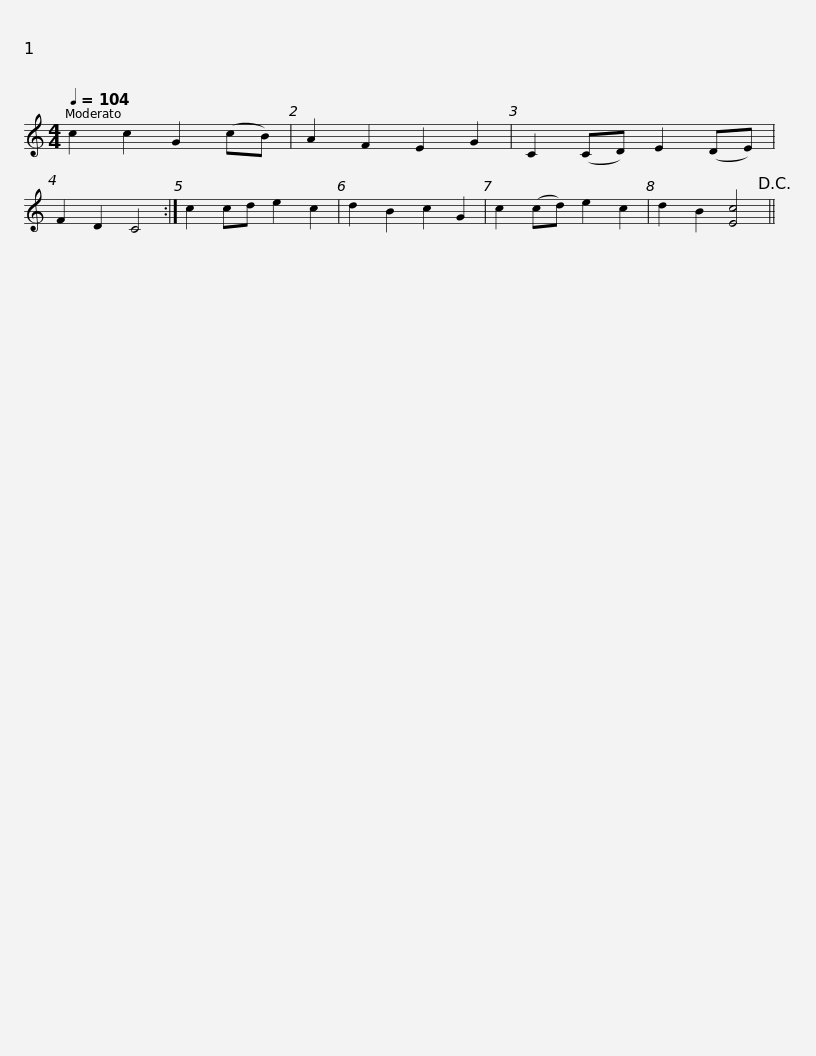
X:1
L:1/8
Q:1/4=104
M:4/4
I:linebreak $
K:C
V:1 treble
V:1
 c2 c2 G2 (cB) | A2 F2 E2 G2 | C2 (CD) E2 (DE) | F2 D2 C4 :| c2 cd e2 c2 | %5
 d2 B2 c2 G2 | c2 (cd) e2 c2 | d2 B2 [Ec]4!D.C.! || %8
